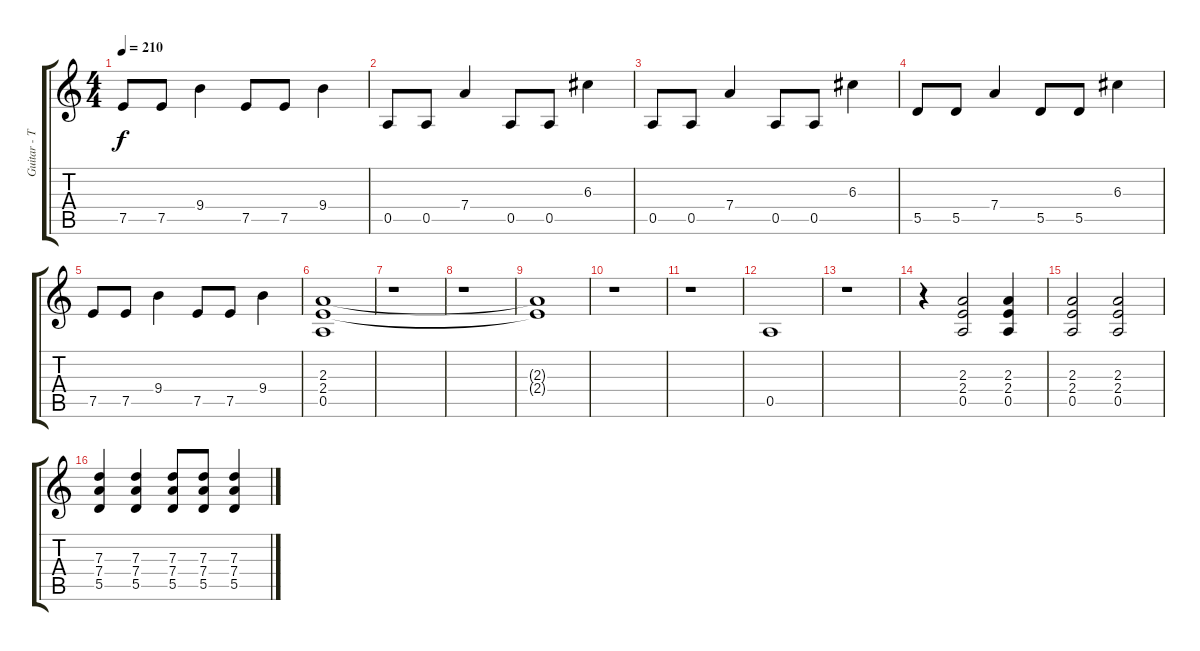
\track ("Guitar - Tom Mattew Delonge" "Guitar - T") {instrument distortionguitar}
\staff {score tabs}
\tuning (E4 B3 G3 D3 A2 E2) {hide}
\ts (4 4)
\tempo 210
\clef g2
\ks c
7.5.8{dy f} 7.5.8 9.4.4 7.5.8 7.5.8 9.4.4 |
0.5.8 0.5.8 7.4.4 0.5.8 0.5.8 6.3.4 |
0.5.8 0.5.8 7.4.4 0.5.8 0.5.8 6.3.4 |
5.5.8 5.5.8 7.4.4 5.5.8 5.5.8 6.3.4 |
7.5.8 7.5.8 9.4.4 7.5.8 7.5.8 9.4.4 |
(2.3 2.4 0.5).1 |
r.1 |
r.1 |
(2.3{t} 2.4{t}).1 |
r.1 |
r.1 |
0.5.1 |
r.1 |
r.4 (2.3 2.4 0.5).2 (2.3 2.4 0.5).4 |
(2.3 2.4 0.5).2 (2.3 2.4 0.5).2 |
(7.3 7.4 5.5).4 (7.3 7.4 5.5).4 (7.3 7.4 5.5).8 (7.3 7.4 5.5).8 (7.3 7.4 5.5).4
